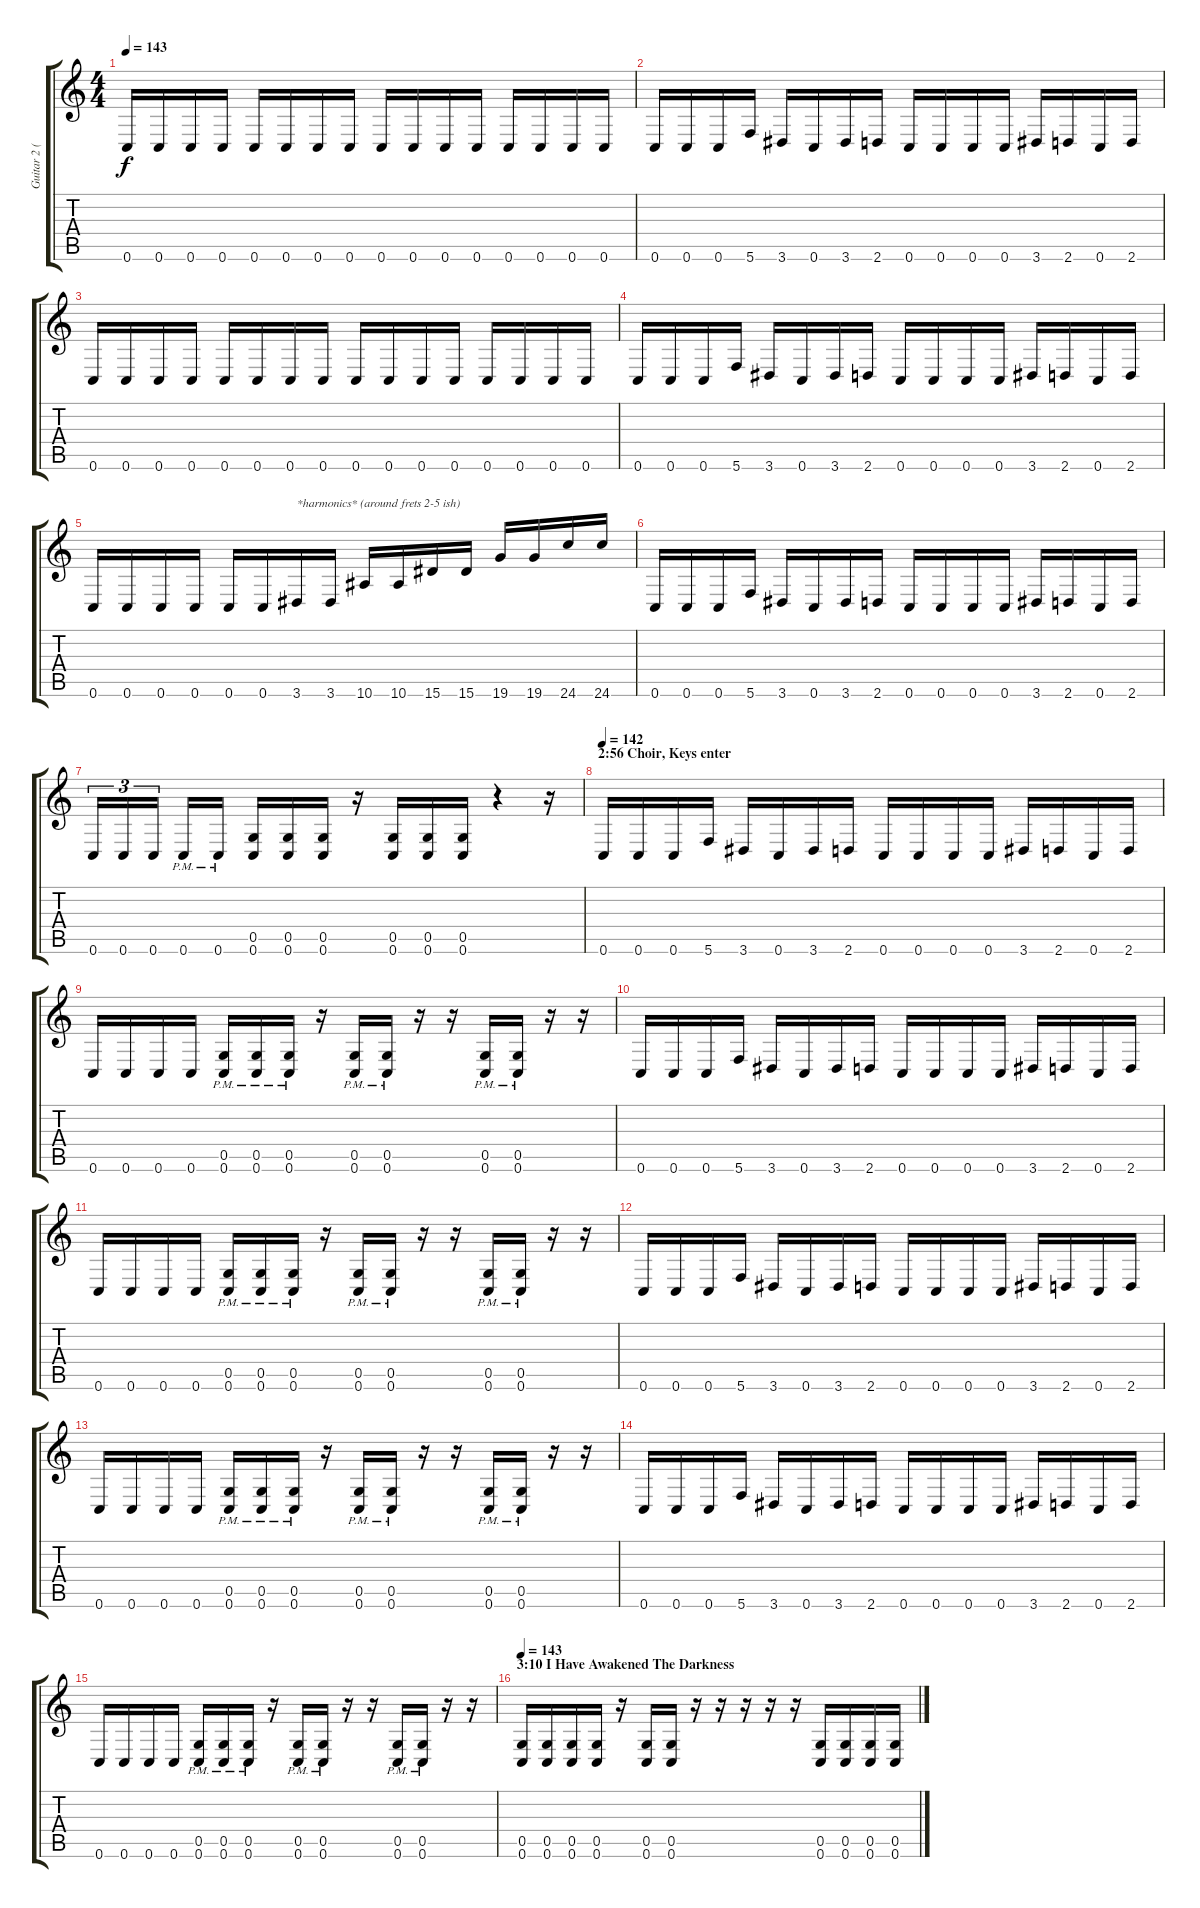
\track ("Guitar 2 (Jari)" "Guitar 2 (") {instrument distortionguitar}
\staff {score tabs}
\tuning (D4 A3 F3 C3 G2 C2) {hide}
\ts (4 4)
\tempo 143
\clef g2
\ks c
0.6.16{dy f} 0.6.16 0.6.16 0.6.16 0.6.16 0.6.16 0.6.16 0.6.16 0.6.16 0.6.16 0.6.16 0.6.16 0.6.16 0.6.16 0.6.16 0.6.16 |
0.6.16 0.6.16 0.6.16 5.6.16 3.6.16 0.6.16 3.6.16 2.6.16 0.6.16 0.6.16 0.6.16 0.6.16 3.6.16 2.6.16 0.6.16 2.6.16 |
0.6.16 0.6.16 0.6.16 0.6.16 0.6.16 0.6.16 0.6.16 0.6.16 0.6.16 0.6.16 0.6.16 0.6.16 0.6.16 0.6.16 0.6.16 0.6.16 |
0.6.16 0.6.16 0.6.16 5.6.16 3.6.16 0.6.16 3.6.16 2.6.16 0.6.16 0.6.16 0.6.16 0.6.16 3.6.16 2.6.16 0.6.16 2.6.16 |
0.6.16 0.6.16 0.6.16 0.6.16 0.6.16 0.6.16 3.6.16{txt "*harmonics* (around frets 2-5 ish)"} 3.6.16 10.6.16 10.6.16 15.6.16 15.6.16 19.6.16 19.6.16 24.6.16 24.6.16 |
0.6.16 0.6.16 0.6.16 5.6.16 3.6.16 0.6.16 3.6.16 2.6.16 0.6.16 0.6.16 0.6.16 0.6.16 3.6.16 2.6.16 0.6.16 2.6.16 |
0.6.16{tu (3 2)} 0.6.16{tu (3 2)} 0.6.16{tu (3 2)} 0.6{pm}.16 0.6{pm}.16 (0.5 0.6).16 (0.5 0.6).16 (0.5 0.6).16 r.16 (0.5 0.6).16 (0.5 0.6).16 (0.5 0.6).16 r.4 r.16 |
\section ("" "2:56 Choir, Keys enter")
\tempo 142
0.6.16 0.6.16 0.6.16 5.6.16 3.6.16 0.6.16 3.6.16 2.6.16 0.6.16 0.6.16 0.6.16 0.6.16 3.6.16 2.6.16 0.6.16 2.6.16 |
0.6.16 0.6.16 0.6.16 0.6.16 (0.5{pm} 0.6{pm}).16 (0.5{pm} 0.6{pm}).16 (0.5{pm} 0.6{pm}).16 r.16 (0.5{pm} 0.6{pm}).16 (0.5{pm} 0.6{pm}).16 r.16 r.16 (0.5{pm} 0.6{pm}).16 (0.5{pm} 0.6{pm}).16 r.16 r.16 |
0.6.16 0.6.16 0.6.16 5.6.16 3.6.16 0.6.16 3.6.16 2.6.16 0.6.16 0.6.16 0.6.16 0.6.16 3.6.16 2.6.16 0.6.16 2.6.16 |
0.6.16 0.6.16 0.6.16 0.6.16 (0.5{pm} 0.6{pm}).16 (0.5{pm} 0.6{pm}).16 (0.5{pm} 0.6{pm}).16 r.16 (0.5{pm} 0.6{pm}).16 (0.5{pm} 0.6{pm}).16 r.16 r.16 (0.5{pm} 0.6{pm}).16 (0.5{pm} 0.6{pm}).16 r.16 r.16 |
0.6.16 0.6.16 0.6.16 5.6.16 3.6.16 0.6.16 3.6.16 2.6.16 0.6.16 0.6.16 0.6.16 0.6.16 3.6.16 2.6.16 0.6.16 2.6.16 |
0.6.16 0.6.16 0.6.16 0.6.16 (0.5{pm} 0.6{pm}).16 (0.5{pm} 0.6{pm}).16 (0.5{pm} 0.6{pm}).16 r.16 (0.5{pm} 0.6{pm}).16 (0.5{pm} 0.6{pm}).16 r.16 r.16 (0.5{pm} 0.6{pm}).16 (0.5{pm} 0.6{pm}).16 r.16 r.16 |
0.6.16 0.6.16 0.6.16 5.6.16 3.6.16 0.6.16 3.6.16 2.6.16 0.6.16 0.6.16 0.6.16 0.6.16 3.6.16 2.6.16 0.6.16 2.6.16 |
0.6.16 0.6.16 0.6.16 0.6.16 (0.5{pm} 0.6{pm}).16 (0.5{pm} 0.6{pm}).16 (0.5{pm} 0.6{pm}).16 r.16 (0.5{pm} 0.6{pm}).16 (0.5{pm} 0.6{pm}).16 r.16 r.16 (0.5{pm} 0.6{pm}).16 (0.5{pm} 0.6{pm}).16 r.16 r.16 |
\section ("" "3:10 I Have Awakened The Darkness")
\tempo 143
(0.5 0.6).16 (0.5 0.6).16 (0.5 0.6).16 (0.5 0.6).16 r.16 (0.5 0.6).16 (0.5 0.6).16 r.16 r.16 r.16 r.16 r.16 (0.5 0.6).16 (0.5 0.6).16 (0.5 0.6).16 (0.5 0.6).16
